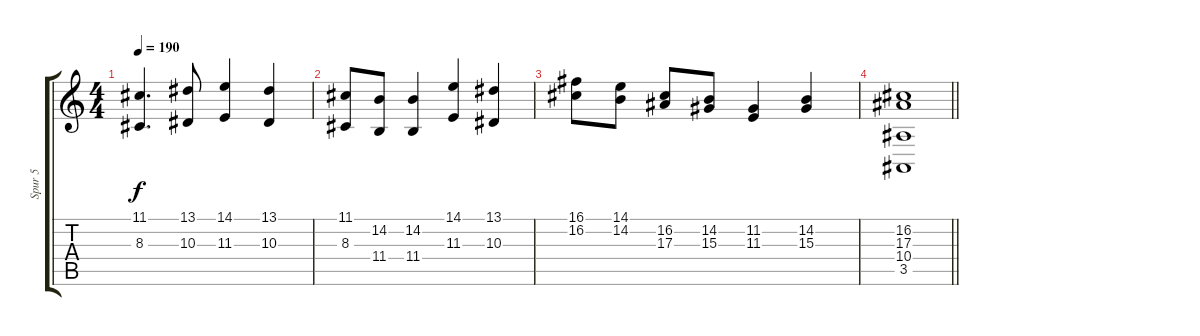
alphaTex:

\track ("Spur 5" "Spur 5") {instrument violin}
\staff {score tabs}
\tuning (D4 A3 F3 C3 G2 D2) {hide}
\ts (4 4)
\tempo 190
\clef g2
\ks c
(11.1 8.3).4{d dy f} (13.1 10.3).8 (14.1 11.3).4 (13.1 10.3).4 |
(11.1 8.3).8 (14.2 11.4).8 (14.2 11.4).4 (14.1 11.3).4 (13.1 10.3).4 |
(16.1 16.2).8 (14.1 14.2).8 (16.2 17.3).8 (14.2 15.3).8 (11.2 11.3).4 (14.2 15.3).4 |
\barLineRight lightlight
(16.2 17.3 10.4 3.5).1
